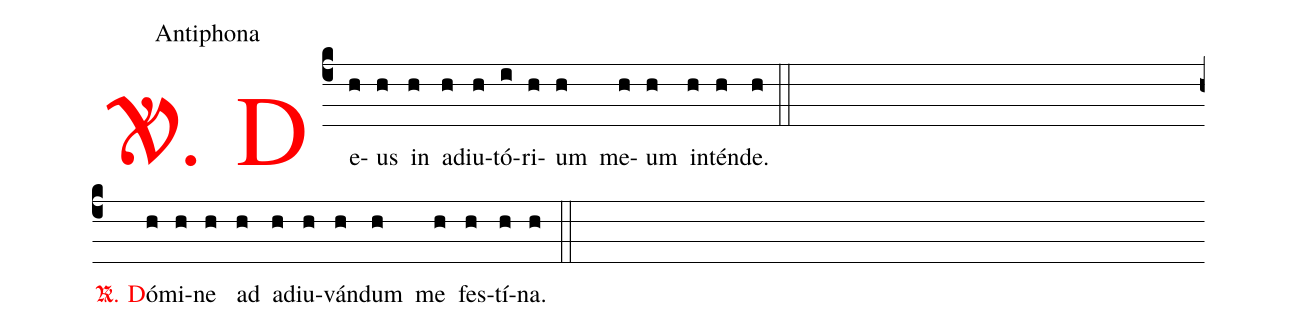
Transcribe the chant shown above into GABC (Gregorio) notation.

office-part: Antiphona;
%%
.(c4) <v>\textcolor{red}{\gothVbar. D}</v>e(h)us(h) in(h) ad(h)iu(h)tó(i)ri(h)um(h) me(h)um(h) in(h)ténd(h)e.(h) (::) (Z)
<v>\textcolor{red}{\gothRbar. D}</v>ó(h)mi(h)ne(h) ad(h) ad(h)iu(h)ván(h)dum(h) me(h) fes(h)tí(h)na.(h) (::)
